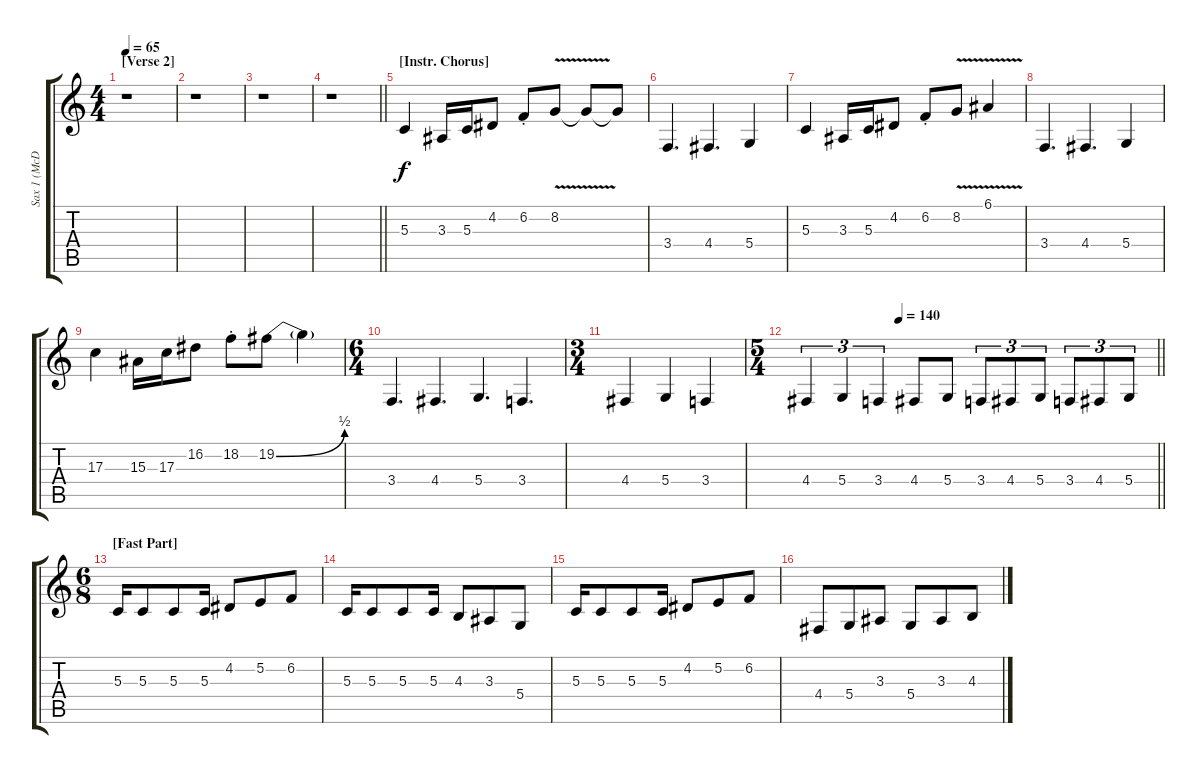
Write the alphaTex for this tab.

\track ("Sax 1 (McDonald)" "Sax 1 (McD") {instrument tenorsax}
\staff {score tabs}
\tuning (E4 B3 G3 D3 A2 E2) {hide}
\ts (4 4)
\section ("" "[Verse 2]")
\tempo 65
\clef g2
\ks c
r.1{dy f} |
r.1 |
r.1 |
\barLineRight lightlight
r.1 |
\section ("" "[Instr. Chorus]")
5.3.4 3.3.16 5.3.16 4.2.8 6.2{st}.8 8.2{v}.8 8.2{t}.8 8.2{t}.8 |
3.4.4{d} 4.4.4{d} 5.4.4 |
5.3.4 3.3.16 5.3.16 4.2.8 6.2{st}.8 8.2{v}.8 6.1{v}.4 |
3.4.4{d} 4.4.4{d} 5.4.4 |
17.3.4 15.3.16 17.3.16 16.2.8 18.2{st}.8 19.2{be (bend 0 0 60 2)}.8 19.2{t}.4 |
\ts (6 4)
3.4.4{d} 4.4.4{d} 5.4.4{d} 3.4.4{d} |
\ts (3 4)
4.4.4 5.4.4 3.4.4 |
\ts (5 4)
\tempo (140 0.26666666666666666)
\barLineRight lightlight
4.4.4{tu (3 2)} 5.4.4{tu (3 2)} 3.4.4{tu (3 2)} 4.4.8 5.4.8 3.4.8{tu (3 2)} 4.4.8{tu (3 2)} 5.4.8{tu (3 2)} 3.4.8{tu (3 2)} 4.4.8{tu (3 2)} 5.4.8{tu (3 2)} |
\ts (6 8)
\section ("" "[Fast Part]")
5.3.16 5.3.8 5.3.8 5.3.16 4.2.8 5.2.8 6.2.8 |
5.3.16 5.3.8 5.3.8 5.3.16 4.3.8 3.3.8 5.4.8 |
5.3.16 5.3.8 5.3.8 5.3.16 4.2.8 5.2.8 6.2.8 |
4.4.8 5.4.8 3.3.8 5.4.8 3.3.8 4.3.8
